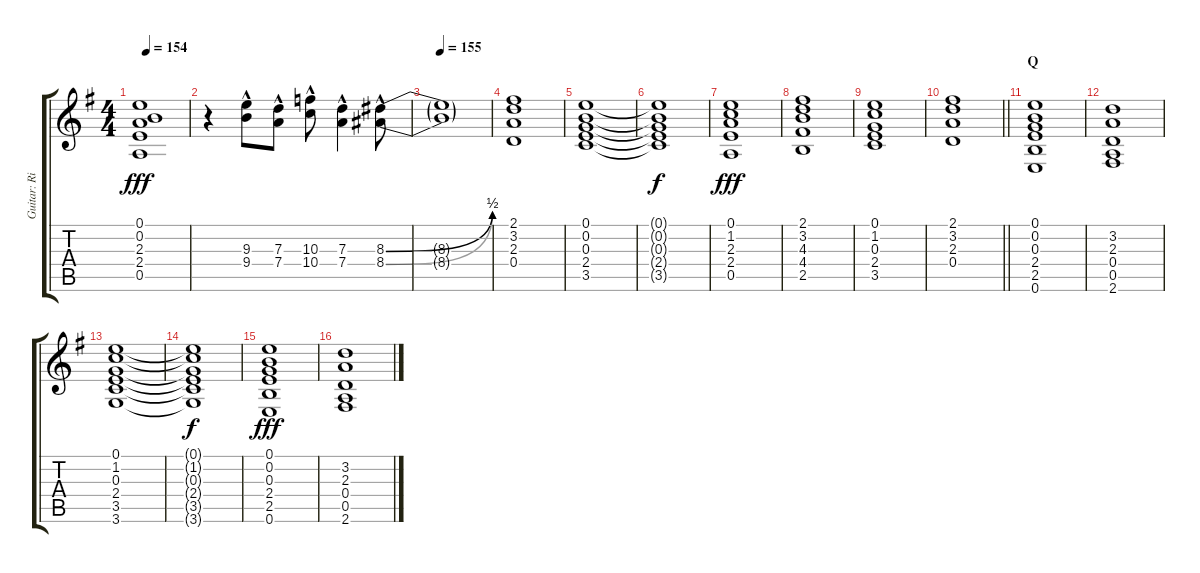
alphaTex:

\track ("Guitar: Rik" "Guitar: Ri") {instrument acousticguitarsteel}
\staff {score tabs}
\tuning (E4 B3 G3 D3 A2 E2) {hide}
\ts (4 4)
\tempo 154
\clef g2
\ks g
(0.1 0.2 2.3 2.4 0.5).1{dy fff} |
r.4 (9.3{hac} 9.4{hac}).8 (7.3{hac} 7.4{hac}).8 (10.3{hac} 10.4{hac}).8 (7.3{hac} 7.4{hac}).4 (8.3{be (bend 0 0 60 2) hac} 8.4{be (bend 0 0 60 2) hac}).8 |
\tempo 155
(8.3{t} 8.4{t}).1 |
(2.1 3.2 2.3 0.4).1 |
(0.1 0.2 0.3 2.4 3.5).1 |
(0.1{t} 0.2{t} 0.3{t} 2.4{t} 3.5{t}).1{dy f} |
(0.1 1.2 2.3 2.4 0.5).1{dy fff} |
(2.1 3.2 4.3 4.4 2.5).1 |
(0.1 1.2 0.3 2.4 3.5).1 |
\barLineRight lightlight
(2.1 3.2 2.3 0.4).1 |
\section ("" "Q")
(0.1 0.2 0.3 2.4 2.5 0.6).1 |
(3.2 2.3 0.4 0.5 2.6).1 |
(0.1 1.2 0.3 2.4 3.5 3.6).1 |
(0.1{t} 1.2{t} 0.3{t} 2.4{t} 3.5{t} 3.6{t}).1{dy f} |
(0.1 0.2 0.3 2.4 2.5 0.6).1{dy fff} |
(3.2 2.3 0.4 0.5 2.6).1
